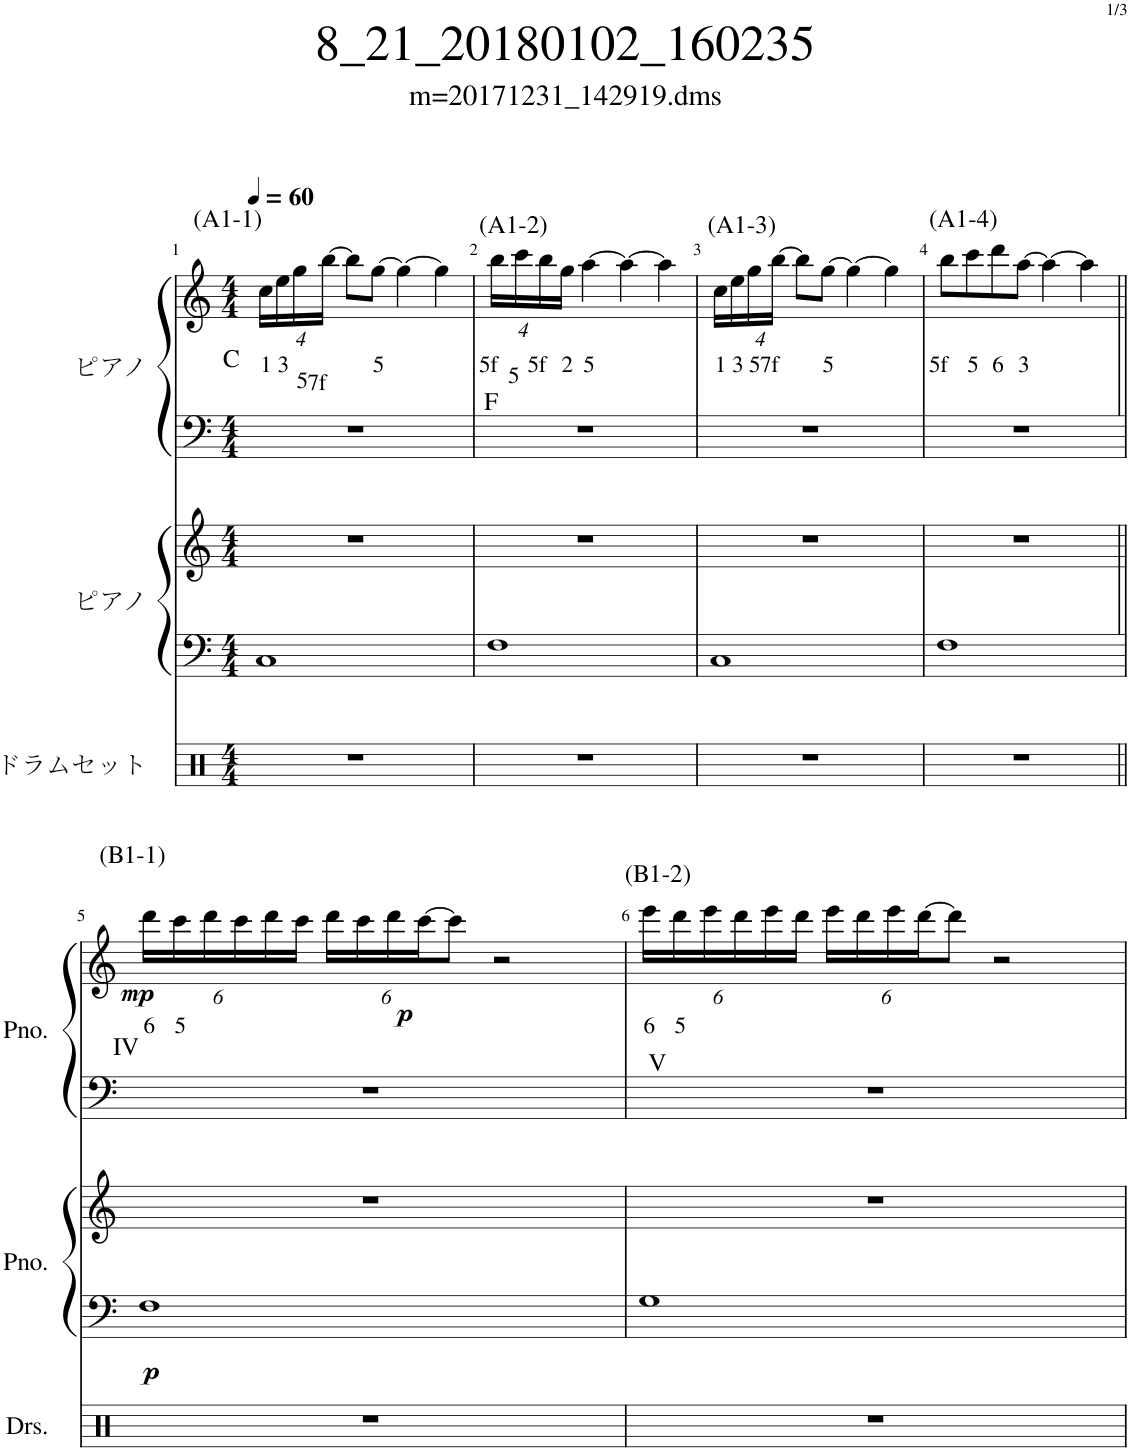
**kern	**kern	**kern	**dynam	**kern	**kern	**text	**dynam	**harte
*part3	*part2	*part2	*part2	*part1	*part1	*part1	*part1	*part1
*staff5	*staff4	*staff3	*staff3/4	*staff2	*staff1	*staff1	*staff1/2	*
*I"ドラムセット	*I"ピアノ	*	*	*I"ピアノ	*	*	*	*
*clefX	*clefF4	*clefG2	*	*clefF4	*clefG2	*	*	*
*k[]	*k[]	*k[]	*	*k[]	*k[]	*	*	*
*M4/4	*M4/4	*M4/4	*	*M4/4	*M4/4	*	*	*
*MM60	*MM60	*MM60	*	*MM60	*MM60	*	*	*
=1	=1	=1	=1	=1	=1	=1	=1	=1
!	!	!	!	!	!LO:TX:a:t=(A1-1)	!	!	!
!	!	!	!	!	!	!LO:LY:b	!	!
1r	1C	1r	.	1r	16cc\LL	1	.	C:maj
!	!	!	!	!	!	!LO:LY:b	!	!
.	.	.	.	.	16ee\	3	.	.
!	!	!	!	!	!	!LO:LY:b	!	!
.	.	.	.	.	16gg\	5	.	.
!	!	!	!	!	!	!LO:LY:b	!	!
.	.	.	.	.	[16bb\JJ	7f	.	.
.	.	.	.	.	8bb\L]	.	.	.
!	!	!	!	!	!	!LO:LY:b	!	!
.	.	.	.	.	[8gg\J	5	.	.
.	.	.	.	.	4gg\_	.	.	.
.	.	.	.	.	4gg\]	.	.	.
=2	=2	=2	=2	=2	=2	=2	=2	=2
!	!	!	!	!	!LO:TX:a:t=(A1-2)	!	!	!
!	!	!	!	!	!	!LO:LY:b	!	!
1r	1F	1r	.	1r	16bb\LL	5f	.	F:maj
!	!	!	!	!	!	!LO:LY:b	!	!
.	.	.	.	.	16ccc\	5	.	.
!	!	!	!	!	!	!LO:LY:b	!	!
.	.	.	.	.	16bb\	5f	.	.
!	!	!	!	!	!	!LO:LY:b	!	!
.	.	.	.	.	16gg\JJ	2	.	.
!	!	!	!	!	!	!LO:LY:b	!	!
.	.	.	.	.	[4aa\	5	.	.
.	.	.	.	.	4aa\_	.	.	.
.	.	.	.	.	4aa\]	.	.	.
=3	=3	=3	=3	=3	=3	=3	=3	=3
!	!	!	!	!	!LO:TX:a:t=(A1-3)	!	!	!
!	!	!	!	!	!	!LO:LY:b	!	!
1r	1C	1r	.	1r	16cc\LL	1	.	.
!	!	!	!	!	!	!LO:LY:b	!	!
.	.	.	.	.	16ee\	3	.	.
!	!	!	!	!	!	!LO:LY:b	!	!
.	.	.	.	.	16gg\	5	.	.
!	!	!	!	!	!	!LO:LY:b	!	!
.	.	.	.	.	[16bb\JJ	7f	.	.
.	.	.	.	.	8bb\L]	.	.	.
!	!	!	!	!	!	!LO:LY:b	!	!
.	.	.	.	.	[8gg\J	5	.	.
.	.	.	.	.	4gg\_	.	.	.
.	.	.	.	.	4gg\]	.	.	.
=4	=4	=4	=4	=4	=4	=4	=4	=4
!	!	!	!	!	!LO:TX:a:t=(A1-4)	!	!	!
!	!	!	!	!	!	!LO:LY:b	!	!
1r	1F	1r	.	1r	8bb\L	5f	.	.
!	!	!	!	!	!	!LO:LY:b	!	!
.	.	.	.	.	8ccc\	5	.	.
!	!	!	!	!	!	!LO:LY:b	!	!
.	.	.	.	.	8ddd\	6	.	.
!	!	!	!	!	!	!LO:LY:b	!	!
.	.	.	.	.	[8aa\J	3	.	.
.	.	.	.	.	4aa\_	.	.	.
.	.	.	.	.	4aa\]	.	.	.
!!LO:LB:g=z
=5||	=5||	=5||	=5||	=5||	=5||	=5||	=5||	=5||
*	*	*	*	*	*Xbrackettup	*	*	*
!	!	!	!	!	!LO:TX:a:t=(B1-1)	!	!	!
!	!	!	!LO:DY:b=2	!	!	!LO:LY:b	!LO:DY:b	!LO:H:kt=Ⅳ
1r	1F	1r	p	1r	24ddd\LL	6	mp	N
!	!	!	!	!	!	!LO:LY:b	!	!
.	.	.	.	.	24ccc\	5	.	.
.	.	.	.	.	24ddd\	.	.	.
.	.	.	.	.	24ccc\	.	.	.
.	.	.	.	.	24ddd\	.	.	.
.	.	.	.	.	24ccc\JJ	.	.	.
.	.	.	.	.	24ddd\LL	.	.	.
.	.	.	.	.	24ccc\	.	.	.
!	!	!	!	!	!	!	!LO:DY:b	!
.	.	.	.	.	24ddd\	.	p	.
.	.	.	.	.	[24ccc\J	.	.	.
.	.	.	.	.	12ccc\J]	.	.	.
.	.	.	.	.	2r	.	.	.
=6	=6	=6	=6	=6	=6	=6	=6	=6
!	!	!	!	!	!LO:TX:a:t=(B1-2)	!	!	!
!	!	!	!	!	!	!LO:LY:b	!	!LO:H:kt=V
1r	1G	1r	.	1r	24eee\LL	6	.	N
!	!	!	!	!	!	!LO:LY:b	!	!
.	.	.	.	.	24ddd\	5	.	.
.	.	.	.	.	24eee\	.	.	.
.	.	.	.	.	24ddd\	.	.	.
.	.	.	.	.	24eee\	.	.	.
.	.	.	.	.	24ddd\JJ	.	.	.
.	.	.	.	.	24eee\LL	.	.	.
.	.	.	.	.	24ddd\	.	.	.
.	.	.	.	.	24eee\	.	.	.
.	.	.	.	.	[24ddd\J	.	.	.
.	.	.	.	.	12ddd\J]	.	.	.
.	.	.	.	.	2r	.	.	.
=	=	=	=	=	=	=	=	=
*-	*-	*-	*-	*-	*-	*-	*-	*-
